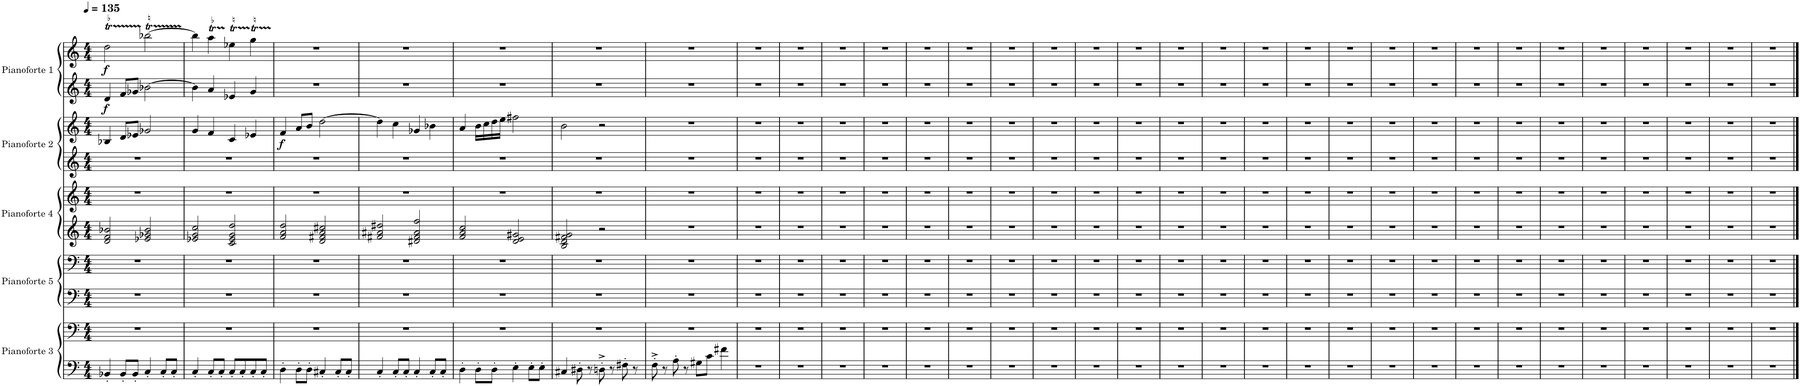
**kern	**kern	**kern	**kern	**kern	**kern	**kern	**kern	**dynam	**kern	**kern	**dynam
*part5	*part5	*part4	*part4	*part3	*part3	*part2	*part2	*part2	*part1	*part1	*part1
*staff10	*staff9	*staff8	*staff7	*staff6	*staff5	*staff4	*staff3	*staff3/4	*staff2	*staff1	*staff1/2
*I"Pianoforte 3	*	*I"Pianoforte 5	*	*I"Pianoforte 4	*	*I"Pianoforte 2	*	*	*I"Pianoforte 1	*	*
*I'P-rte 3	*	*I'P-rte 5	*	*I'P-rte 4	*	*I'P-rte 2	*	*	*I'P-rte 1	*	*
*clefF4	*clefF4	*clefF4	*clefF4	*clefG2	*clefG2	*clefG2	*clefG2	*	*clefG2	*clefG2	*
*k[]	*k[]	*k[]	*k[]	*k[]	*k[]	*k[]	*k[]	*	*k[]	*k[]	*
*M4/4	*M4/4	*M4/4	*M4/4	*M4/4	*M4/4	*M4/4	*M4/4	*	*M4/4	*M4/4	*
*MM135	*MM135	*MM135	*MM135	*MM135	*MM135	*MM135	*MM135	*	*MM135	*MM135	*
=1	=1	=1	=1	=1	=1	=1	=1	=1	=1	=1	=1
!	!	!	!	!	!	!	!	!	!	!LO:TR:acc=-	!LO:DY:b=2
!	!	!	!	!	!	!	!	!	!	!	!LO:DY:n=1:b
4BB-X'/	1r	1r	1r	2d/ 2f/ 2b-X/	1r	1r	4B-X/	.	4d/	2ddt\	f f
8BB-'/L	.	.	.	.	.	.	8d/L	.	8f/L	.	.
8BB-'/J	.	.	.	.	.	.	8e-X/J	.	8g-X/J	.	.
4C'/	.	.	.	2e-X/ 2g-X/ 2b-/	.	.	2g-X/	.	[2b-X\	[2bb-XT\	.
8C'/L	.	.	.	.	.	.	.	.	.	.	.
8C'/J	.	.	.	.	.	.	.	.	.	.	.
=2	=2	=2	=2	=2	=2	=2	=2	=2	=2	=2	=2
4C'/	1r	1r	1r	2e-X/ 2g/ 2cc/	1r	1r	4g/	.	4b-\]	4bb-\]	.
!	!	!	!	!	!	!	!	!	!	!LO:TR:acc=-	!
8C'/L	.	.	.	.	.	.	4f/	.	4a/	4aat\	.
8C'/J	.	.	.	.	.	.	.	.	.	.	.
8C'/L	.	.	.	2c/ 2e-/ 2g/ 2dd/	.	.	4c/	.	4e-X/	4ee-XT\	.
8C'/	.	.	.	.	.	.	.	.	.	.	.
8C'/	.	.	.	.	.	.	4e-X/	.	4g/	4ggT\	.
8C'/J	.	.	.	.	.	.	.	.	.	.	.
=3	=3	=3	=3	=3	=3	=3	=3	=3	=3	=3	=3
!	!	!	!	!	!	!	!	!LO:DY:b	!	!	!
4D'\	1r	1r	1r	2f/ 2a/ 2dd/	1r	1r	4f/	f	1r	1r	.
8D'\L	.	.	.	.	.	.	8a/L	.	.	.	.
8D'\J	.	.	.	.	.	.	8b/J	.	.	.	.
4C#X'/	.	.	.	2d/ 2f#X/ 2a/ 2cc#X/	.	.	[2dd\	.	.	.	.
8C#'/L	.	.	.	.	.	.	.	.	.	.	.
8C#'/J	.	.	.	.	.	.	.	.	.	.	.
=4	=4	=4	=4	=4	=4	=4	=4	=4	=4	=4	=4
4C'/	1r	1r	1r	2f#X/ 2a#X/ 2dd#X/	1r	1r	4dd\]	.	1r	1r	.
8C'/L	.	.	.	.	.	.	4cc\	.	.	.	.
8C'/J	.	.	.	.	.	.	.	.	.	.	.
4C'/	.	.	.	2d#X/ 2f#/ 2a#/ 2ff/	.	.	4g-X/	.	.	.	.
8C'/L	.	.	.	.	.	.	4b-X\	.	.	.	.
8C'/J	.	.	.	.	.	.	.	.	.	.	.
=5	=5	=5	=5	=5	=5	=5	=5	=5	=5	=5	=5
4D'\	1r	1r	1r	2f/ 2a/ 2cc/	1r	1r	4a/	.	1r	1r	.
8D'\L	.	.	.	.	.	.	16b\LL	.	.	.	.
.	.	.	.	.	.	.	16cc\	.	.	.	.
8D'\J	.	.	.	.	.	.	16dd\	.	.	.	.
.	.	.	.	.	.	.	16ee\JJ	.	.	.	.
4E'\	.	.	.	2d/ 2e/ 2g#X/	.	.	2ff#X\	.	.	.	.
8E'\L	.	.	.	.	.	.	.	.	.	.	.
8E'\J	.	.	.	.	.	.	.	.	.	.	.
=6	=6	=6	=6	=6	=6	=6	=6	=6	=6	=6	=6
4C#X/	1r	1r	1r	2B/ 2d/ 2f#X/ 2g/	1r	1r	2b\	.	1r	1r	.
8D#X'\	.	.	.	.	.	.	.	.	.	.	.
8r	.	.	.	.	.	.	.	.	.	.	.
8Dn'^\	.	.	.	2r	.	.	2r	.	.	.	.
8r	.	.	.	.	.	.	.	.	.	.	.
8F#X'\	.	.	.	.	.	.	.	.	.	.	.
8r	.	.	.	.	.	.	.	.	.	.	.
=7	=7	=7	=7	=7	=7	=7	=7	=7	=7	=7	=7
8F'^\	1r	1r	1r	1r	1r	1r	1r	.	1r	1r	.
8r	.	.	.	.	.	.	.	.	.	.	.
8A'\	.	.	.	.	.	.	.	.	.	.	.
8r	.	.	.	.	.	.	.	.	.	.	.
8G#X\L	.	.	.	.	.	.	.	.	.	.	.
8c\J	.	.	.	.	.	.	.	.	.	.	.
4f#X\	.	.	.	.	.	.	.	.	.	.	.
=8	=8	=8	=8	=8	=8	=8	=8	=8	=8	=8	=8
1r	1r	1r	1r	1r	1r	1r	1r	.	1r	1r	.
=9	=9	=9	=9	=9	=9	=9	=9	=9	=9	=9	=9
1r	1r	1r	1r	1r	1r	1r	1r	.	1r	1r	.
=10	=10	=10	=10	=10	=10	=10	=10	=10	=10	=10	=10
1r	1r	1r	1r	1r	1r	1r	1r	.	1r	1r	.
=11	=11	=11	=11	=11	=11	=11	=11	=11	=11	=11	=11
1r	1r	1r	1r	1r	1r	1r	1r	.	1r	1r	.
=12	=12	=12	=12	=12	=12	=12	=12	=12	=12	=12	=12
1r	1r	1r	1r	1r	1r	1r	1r	.	1r	1r	.
=13	=13	=13	=13	=13	=13	=13	=13	=13	=13	=13	=13
1r	1r	1r	1r	1r	1r	1r	1r	.	1r	1r	.
=14	=14	=14	=14	=14	=14	=14	=14	=14	=14	=14	=14
1r	1r	1r	1r	1r	1r	1r	1r	.	1r	1r	.
=15	=15	=15	=15	=15	=15	=15	=15	=15	=15	=15	=15
1r	1r	1r	1r	1r	1r	1r	1r	.	1r	1r	.
=16	=16	=16	=16	=16	=16	=16	=16	=16	=16	=16	=16
1r	1r	1r	1r	1r	1r	1r	1r	.	1r	1r	.
=17	=17	=17	=17	=17	=17	=17	=17	=17	=17	=17	=17
1r	1r	1r	1r	1r	1r	1r	1r	.	1r	1r	.
=18	=18	=18	=18	=18	=18	=18	=18	=18	=18	=18	=18
1r	1r	1r	1r	1r	1r	1r	1r	.	1r	1r	.
=19	=19	=19	=19	=19	=19	=19	=19	=19	=19	=19	=19
1r	1r	1r	1r	1r	1r	1r	1r	.	1r	1r	.
=20	=20	=20	=20	=20	=20	=20	=20	=20	=20	=20	=20
1r	1r	1r	1r	1r	1r	1r	1r	.	1r	1r	.
=21	=21	=21	=21	=21	=21	=21	=21	=21	=21	=21	=21
1r	1r	1r	1r	1r	1r	1r	1r	.	1r	1r	.
=22	=22	=22	=22	=22	=22	=22	=22	=22	=22	=22	=22
1r	1r	1r	1r	1r	1r	1r	1r	.	1r	1r	.
=23	=23	=23	=23	=23	=23	=23	=23	=23	=23	=23	=23
1r	1r	1r	1r	1r	1r	1r	1r	.	1r	1r	.
=24	=24	=24	=24	=24	=24	=24	=24	=24	=24	=24	=24
1r	1r	1r	1r	1r	1r	1r	1r	.	1r	1r	.
=25	=25	=25	=25	=25	=25	=25	=25	=25	=25	=25	=25
1r	1r	1r	1r	1r	1r	1r	1r	.	1r	1r	.
=26	=26	=26	=26	=26	=26	=26	=26	=26	=26	=26	=26
1r	1r	1r	1r	1r	1r	1r	1r	.	1r	1r	.
=27	=27	=27	=27	=27	=27	=27	=27	=27	=27	=27	=27
1r	1r	1r	1r	1r	1r	1r	1r	.	1r	1r	.
=28	=28	=28	=28	=28	=28	=28	=28	=28	=28	=28	=28
1r	1r	1r	1r	1r	1r	1r	1r	.	1r	1r	.
=29	=29	=29	=29	=29	=29	=29	=29	=29	=29	=29	=29
1r	1r	1r	1r	1r	1r	1r	1r	.	1r	1r	.
=30	=30	=30	=30	=30	=30	=30	=30	=30	=30	=30	=30
1r	1r	1r	1r	1r	1r	1r	1r	.	1r	1r	.
=31	=31	=31	=31	=31	=31	=31	=31	=31	=31	=31	=31
1r	1r	1r	1r	1r	1r	1r	1r	.	1r	1r	.
=32	=32	=32	=32	=32	=32	=32	=32	=32	=32	=32	=32
1r	1r	1r	1r	1r	1r	1r	1r	.	1r	1r	.
==	==	==	==	==	==	==	==	==	==	==	==
*-	*-	*-	*-	*-	*-	*-	*-	*-	*-	*-	*-
